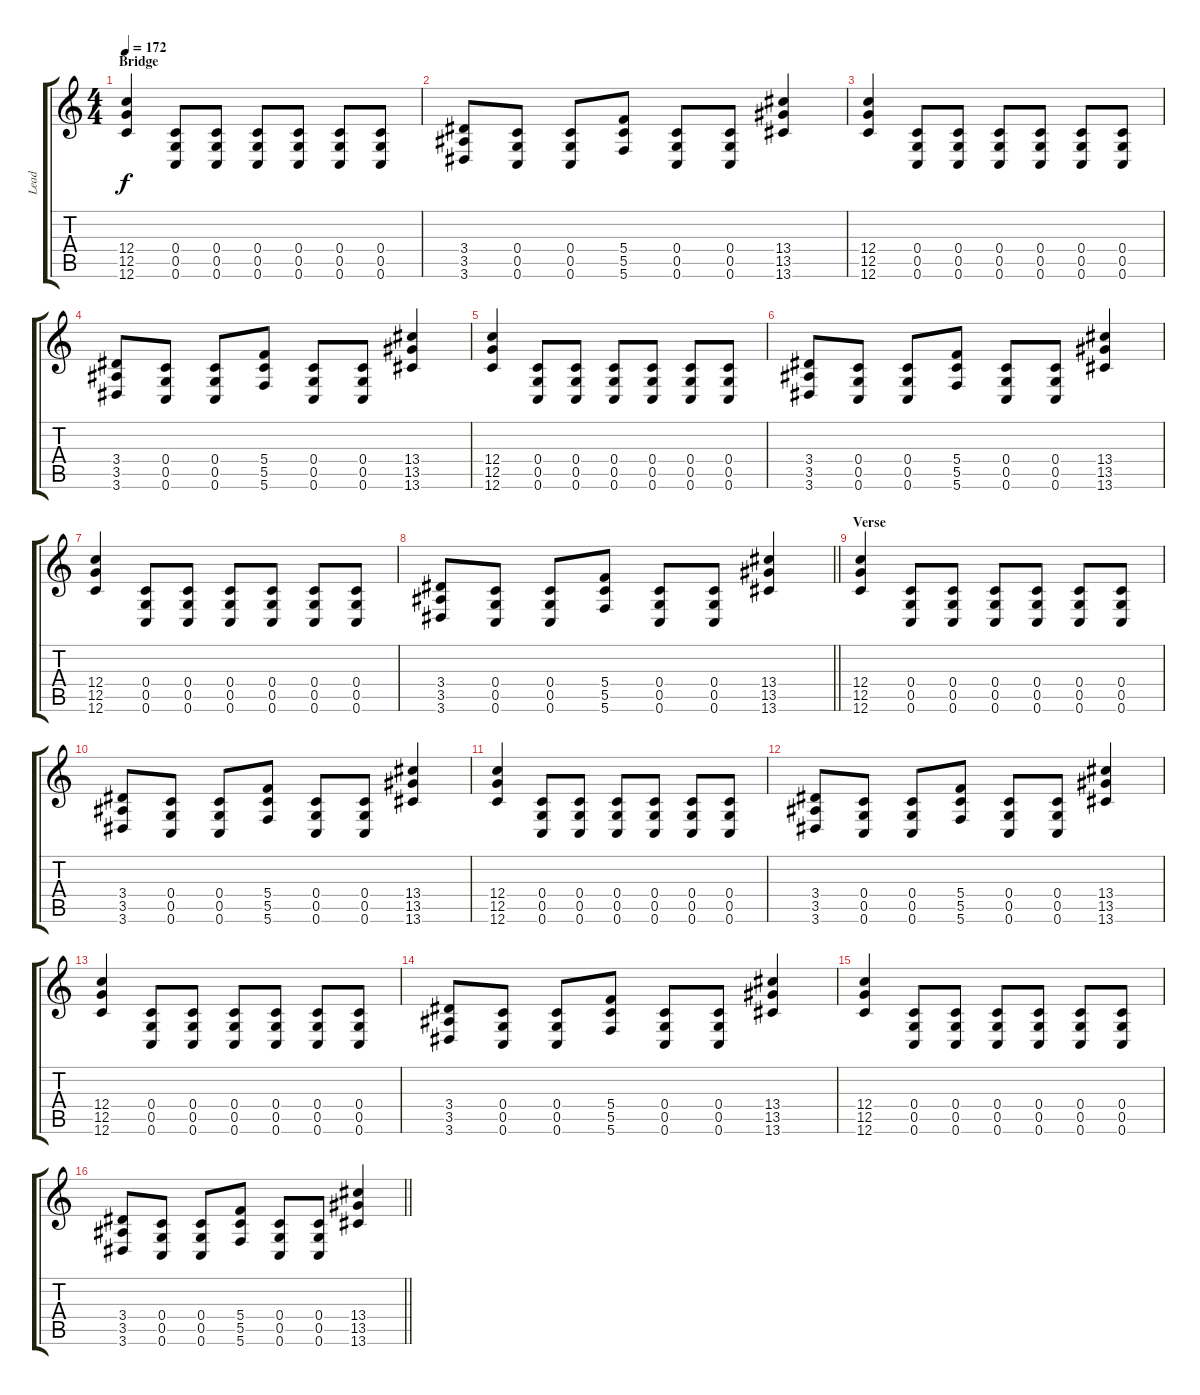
\track ("Lead" "Lead") {instrument distortionguitar}
\staff {score tabs}
\tuning (D4 A3 F3 C3 G2 C2) {hide}
\ts (4 4)
\section ("" "Bridge")
\tempo 172
\clef g2
\ks c
(12.4 12.5 12.6).4{dy f} (0.4 0.5 0.6).8 (0.4 0.5 0.6).8 (0.4 0.5 0.6).8 (0.4 0.5 0.6).8 (0.4 0.5 0.6).8 (0.4 0.5 0.6).8 |
(3.4 3.5 3.6).8 (0.4 0.5 0.6).8 (0.4 0.5 0.6).8 (5.4 5.5 5.6).8 (0.4 0.5 0.6).8 (0.4 0.5 0.6).8 (13.4 13.5 13.6).4 |
(12.4 12.5 12.6).4 (0.4 0.5 0.6).8 (0.4 0.5 0.6).8 (0.4 0.5 0.6).8 (0.4 0.5 0.6).8 (0.4 0.5 0.6).8 (0.4 0.5 0.6).8 |
(3.4 3.5 3.6).8 (0.4 0.5 0.6).8 (0.4 0.5 0.6).8 (5.4 5.5 5.6).8 (0.4 0.5 0.6).8 (0.4 0.5 0.6).8 (13.4 13.5 13.6).4 |
(12.4 12.5 12.6).4 (0.4 0.5 0.6).8 (0.4 0.5 0.6).8 (0.4 0.5 0.6).8 (0.4 0.5 0.6).8 (0.4 0.5 0.6).8 (0.4 0.5 0.6).8 |
(3.4 3.5 3.6).8 (0.4 0.5 0.6).8 (0.4 0.5 0.6).8 (5.4 5.5 5.6).8 (0.4 0.5 0.6).8 (0.4 0.5 0.6).8 (13.4 13.5 13.6).4 |
(12.4 12.5 12.6).4 (0.4 0.5 0.6).8 (0.4 0.5 0.6).8 (0.4 0.5 0.6).8 (0.4 0.5 0.6).8 (0.4 0.5 0.6).8 (0.4 0.5 0.6).8 |
\barLineRight lightlight
(3.4 3.5 3.6).8 (0.4 0.5 0.6).8 (0.4 0.5 0.6).8 (5.4 5.5 5.6).8 (0.4 0.5 0.6).8 (0.4 0.5 0.6).8 (13.4 13.5 13.6).4 |
\section ("" "Verse")
(12.4 12.5 12.6).4 (0.4 0.5 0.6).8 (0.4 0.5 0.6).8 (0.4 0.5 0.6).8 (0.4 0.5 0.6).8 (0.4 0.5 0.6).8 (0.4 0.5 0.6).8 |
(3.4 3.5 3.6).8 (0.4 0.5 0.6).8 (0.4 0.5 0.6).8 (5.4 5.5 5.6).8 (0.4 0.5 0.6).8 (0.4 0.5 0.6).8 (13.4 13.5 13.6).4 |
(12.4 12.5 12.6).4 (0.4 0.5 0.6).8 (0.4 0.5 0.6).8 (0.4 0.5 0.6).8 (0.4 0.5 0.6).8 (0.4 0.5 0.6).8 (0.4 0.5 0.6).8 |
(3.4 3.5 3.6).8 (0.4 0.5 0.6).8 (0.4 0.5 0.6).8 (5.4 5.5 5.6).8 (0.4 0.5 0.6).8 (0.4 0.5 0.6).8 (13.4 13.5 13.6).4 |
(12.4 12.5 12.6).4 (0.4 0.5 0.6).8 (0.4 0.5 0.6).8 (0.4 0.5 0.6).8 (0.4 0.5 0.6).8 (0.4 0.5 0.6).8 (0.4 0.5 0.6).8 |
(3.4 3.5 3.6).8 (0.4 0.5 0.6).8 (0.4 0.5 0.6).8 (5.4 5.5 5.6).8 (0.4 0.5 0.6).8 (0.4 0.5 0.6).8 (13.4 13.5 13.6).4 |
(12.4 12.5 12.6).4 (0.4 0.5 0.6).8 (0.4 0.5 0.6).8 (0.4 0.5 0.6).8 (0.4 0.5 0.6).8 (0.4 0.5 0.6).8 (0.4 0.5 0.6).8 |
\barLineRight lightlight
(3.4 3.5 3.6).8 (0.4 0.5 0.6).8 (0.4 0.5 0.6).8 (5.4 5.5 5.6).8 (0.4 0.5 0.6).8 (0.4 0.5 0.6).8 (13.4 13.5 13.6).4
